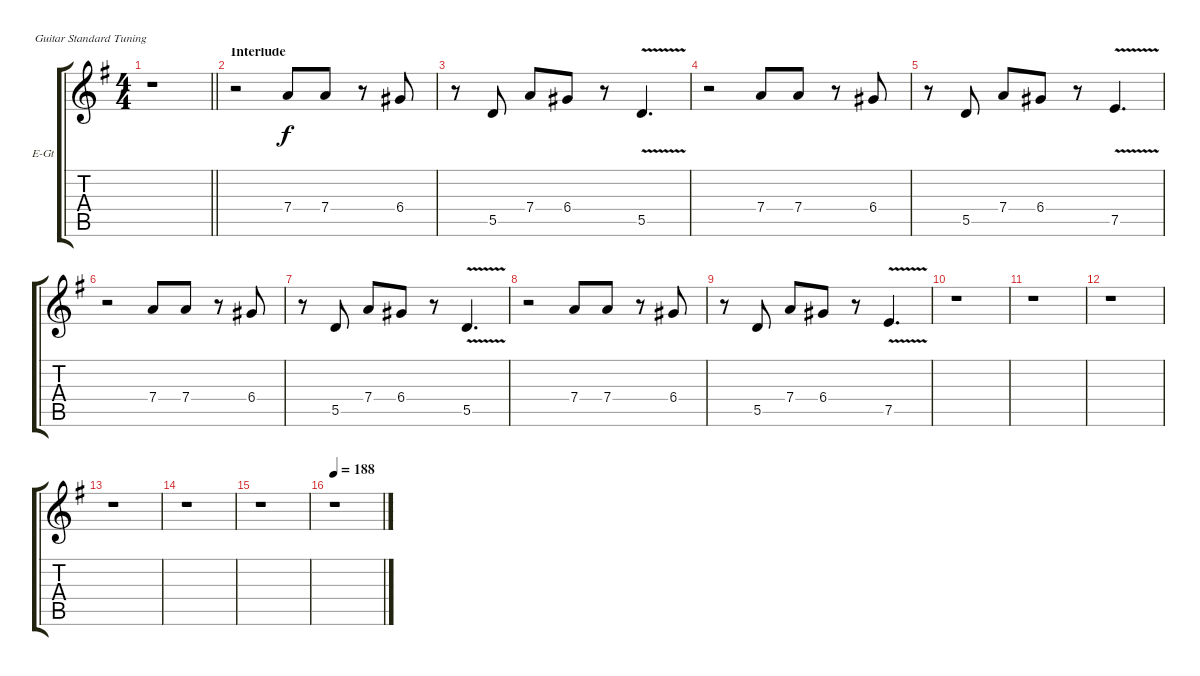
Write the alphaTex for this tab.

\defaultSystemsLayout 4
\bracketExtendMode groupsimilarinstruments
\firstSystemTrackNameOrientation horizontal
\otherSystemsTrackNameOrientation horizontal
\track ("Guitar 8" "E-Gt") {instrument distortionguitar}
\staff {score tabs}
\tuning (E4 B3 G3 D3 A2 E2)
\ts (4 4)
\tempo (188 hide)
\clef g2
\barLineRight lightlight
\ks g
r.1{dy f} |
\section ("" "Interlude")
r.2 7.4.8 7.4.8 r.8 6.4.8 |
r.8 5.5.8 7.4.8 6.4.8 r.8 5.5{v}.4{d} |
r.2 7.4.8 7.4.8 r.8 6.4.8 |
r.8 5.5.8 7.4.8 6.4.8 r.8 7.5{v}.4{d} |
r.2 7.4.8 7.4.8 r.8 6.4.8 |
r.8 5.5.8 7.4.8 6.4.8 r.8 5.5{v}.4{d} |
r.2 7.4.8 7.4.8 r.8 6.4.8 |
r.8 5.5.8 7.4.8 6.4.8 r.8 7.5{v}.4{d} |
r.1 |
r.1 |
r.1 |
r.1 |
r.1 |
r.1 |
\tempo 188
r.1
